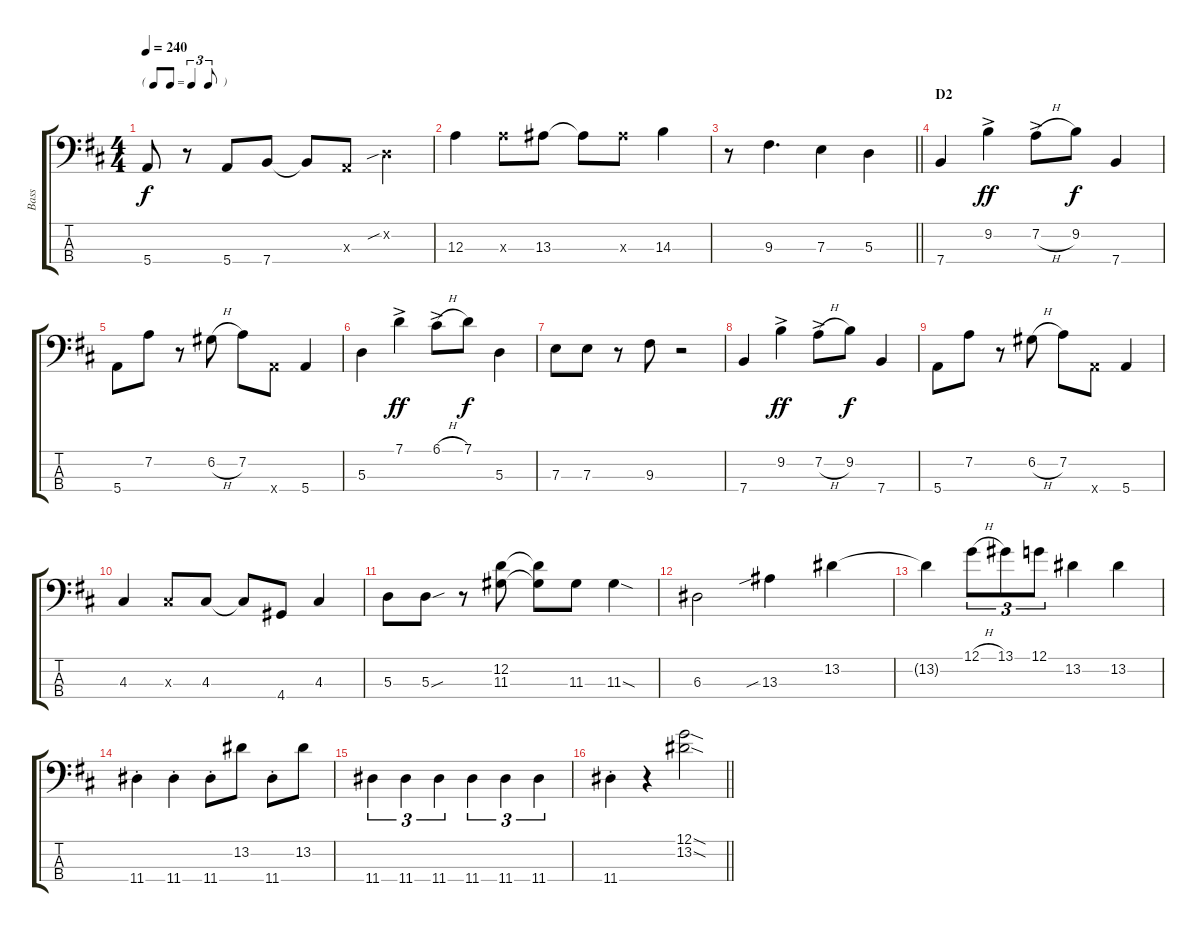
\track ("Bass" "Bass") {instrument electricbassfinger}
\staff {score tabs}
\tuning (G2 D2 A1 E1) {hide}
\ts (4 4)
\tf triplet8th
\tempo 240
\clef f4
\ks d
5.4.8{dy f} r.8 5.4.8 7.4.8 7.4{t}.8 0.3{x}.8 0.2{sib x}.4 |
12.3.4 12.3{x}.8 13.3.8 13.3{t}.8 13.3{x}.8 14.3.4 |
\barLineRight lightlight
r.8 9.3.4{d} 7.3.4 5.3.4 |
\section ("" "D2")
7.4.4 9.2{ac}.4{dy ff} 7.2{h ac}.8 9.2.8{dy f} 7.4.4 |
5.4.8 7.2.8 r.8 6.2{h}.8 7.2.8 5.4{x}.8 5.4.4 |
5.3.4 7.1{ac}.4{dy ff} 6.1{h ac}.8 7.1.8{dy f} 5.3.4 |
7.3.8 7.3.8 r.8 9.3.8 r.2 |
7.4.4 9.2{ac}.4{dy ff} 7.2{h ac}.8 9.2.8{dy f} 7.4.4 |
5.4.8 7.2.8 r.8 6.2{h}.8 7.2.8 5.4{x}.8 5.4.4 |
4.3.4 4.3{x}.8 4.3.8 4.3{t}.8 4.4.8 4.3.4 |
5.3.8 5.3{sou}.8 r.8 (12.2 11.3).8 (12.2{t} 11.3{t}).8 11.3.8 11.3{sod}.4 |
6.3.2 13.3{sib}.4 13.2.4 |
13.2{t}.4 12.1{h}.8{tu (3 2)} 13.1.8{tu (3 2)} 12.1.8{tu (3 2)} 13.2.4 13.2.4 |
11.4{st}.4 11.4{st}.4 11.4{st}.8 13.2.8 11.4{st}.8 13.2.8 |
11.4.4{tu (3 2)} 11.4.4{tu (3 2)} 11.4.4{tu (3 2)} 11.4.4{tu (3 2)} 11.4.4{tu (3 2)} 11.4.4{tu (3 2)} |
\barLineRight lightlight
11.4{st}.4 r.4 (12.1{sod} 13.2{sod}).2
